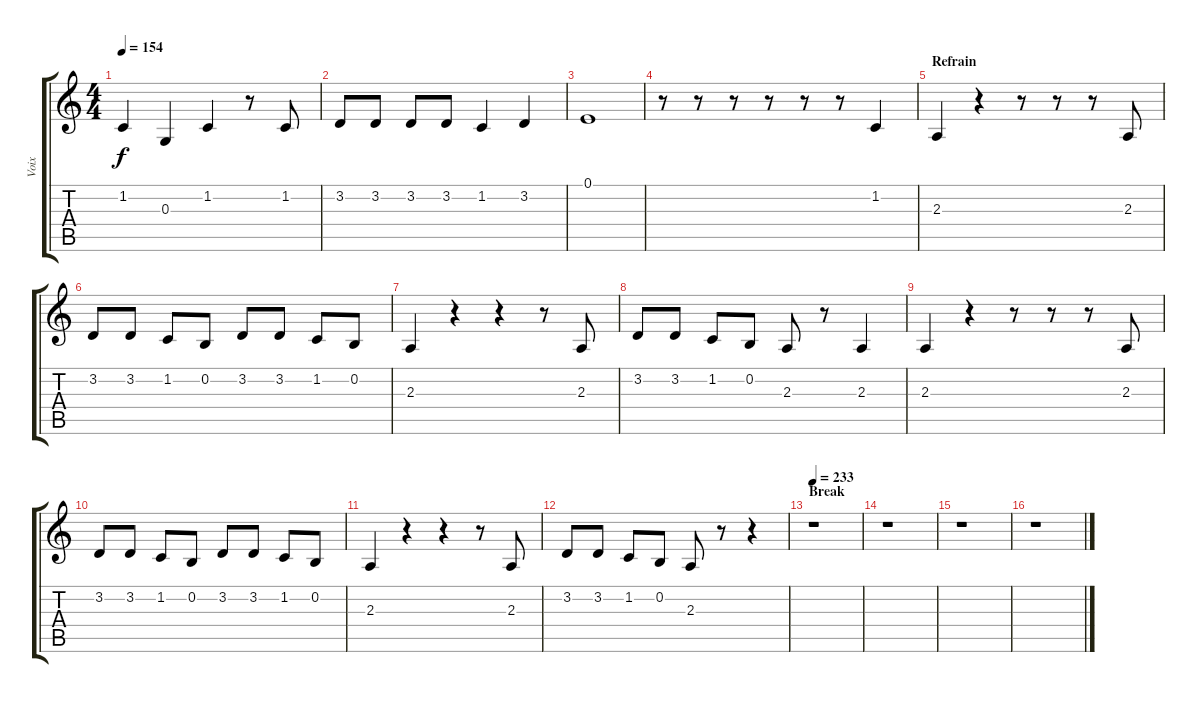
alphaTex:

\track ("Voix" "Voix") {instrument lead6voice}
\staff {score tabs}
\tuning (E4 B3 G3 D3 A2 E2) {hide}
\ts (4 4)
\tempo 154
\clef g2
\ks c
1.2.4{dy f} 0.3.4 1.2.4 r.8 1.2.8 |
3.2.8 3.2.8 3.2.8 3.2.8 1.2.4 3.2.4 |
0.1.1 |
r.8 r.8 r.8 r.8 r.8 r.8 1.2.4 |
\section ("" "Refrain")
2.3.4 r.4 r.8 r.8 r.8 2.3.8 |
3.2.8 3.2.8 1.2.8 0.2.8 3.2.8 3.2.8 1.2.8 0.2.8 |
2.3.4 r.4 r.4 r.8 2.3.8 |
3.2.8 3.2.8 1.2.8 0.2.8 2.3.8 r.8 2.3.4 |
2.3.4 r.4 r.8 r.8 r.8 2.3.8 |
3.2.8 3.2.8 1.2.8 0.2.8 3.2.8 3.2.8 1.2.8 0.2.8 |
2.3.4 r.4 r.4 r.8 2.3.8 |
3.2.8 3.2.8 1.2.8 0.2.8 2.3.8 r.8 r.4 |
\section ("" "Break")
\tempo 230
\tempo 233
r.1 |
r.1 |
r.1 |
r.1
